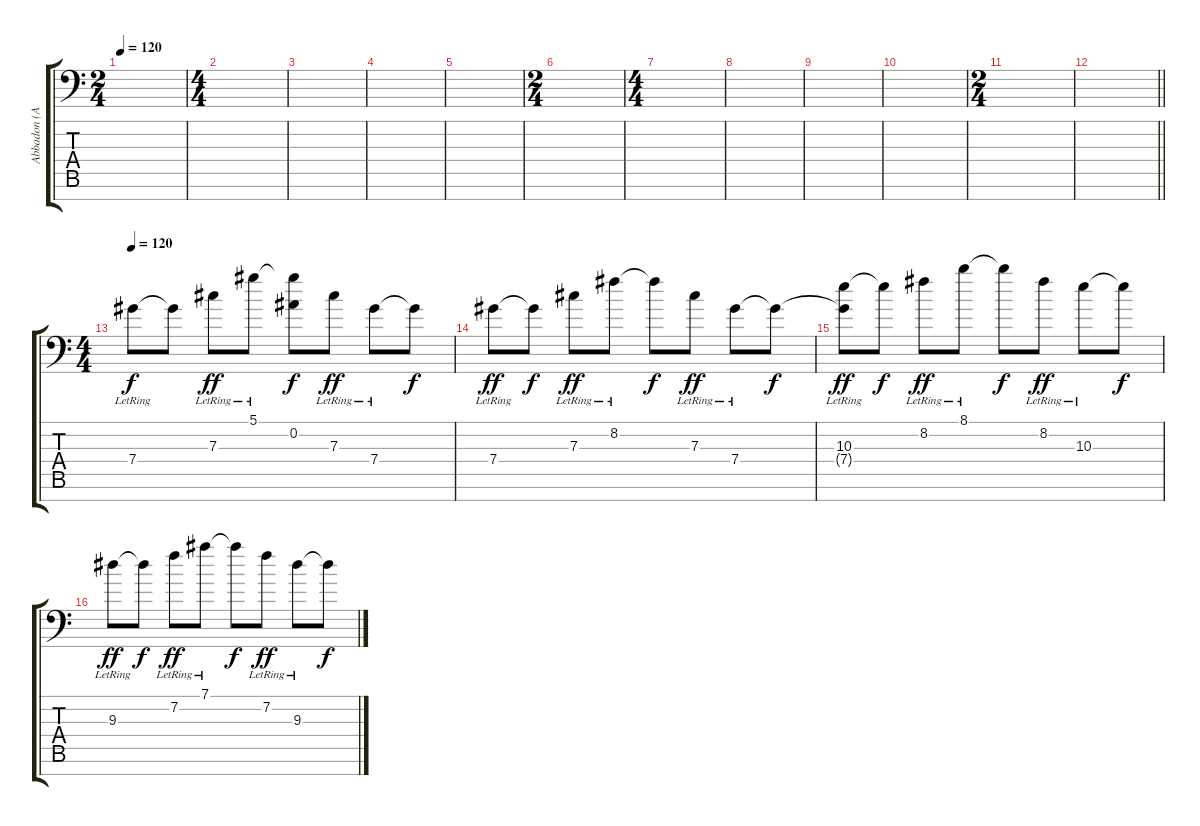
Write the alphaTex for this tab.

\track ("Abbadon (Acoustic 1)" "Abbadon (A") {instrument acousticguitarsteel}
\staff {score tabs}
\tuning (Eb4 Bb3 Gb3 Db3 Ab2 Eb2 Bb1) {hide}
\ts (2 4)
\tempo 120
\clef f4
\ks c
|
\ts (4 4)
|
|
|
|
\ts (2 4)
|
\ts (4 4)
|
|
|
|
\ts (2 4)
|
\barLineRight lightlight
|
\ts (4 4)
\tempo 120
7.4{lr}.8 7.4{t}.8{dy f} 7.3{lr}.8{dy ff} 5.1{lr}.8 (5.1{t} 0.2).8{dy f} 7.3{lr}.8{dy ff} 7.4{lr}.8 7.4{t}.8{dy f} |
7.4{lr}.8{dy ff} 7.4{t}.8{dy f} 7.3{lr}.8{dy ff} 8.2{lr}.8 8.2{t}.8{dy f} 7.3{lr}.8{dy ff} 7.4{lr}.8 7.4{t}.8{dy f} |
(10.3{lr} 7.4{t}).8{dy ff} 10.3{t}.8{dy f} 8.2{lr}.8{dy ff} 8.1{lr}.8 8.1{t}.8{dy f} 8.2{lr}.8{dy ff} 10.3{lr}.8 10.3{t}.8{dy f} |
9.3{lr}.8{dy ff} 9.3{t}.8{dy f} 7.2{lr}.8{dy ff} 7.1{lr}.8 7.1{t}.8{dy f} 7.2{lr}.8{dy ff} 9.3{lr}.8 9.3{t}.8{dy f}
